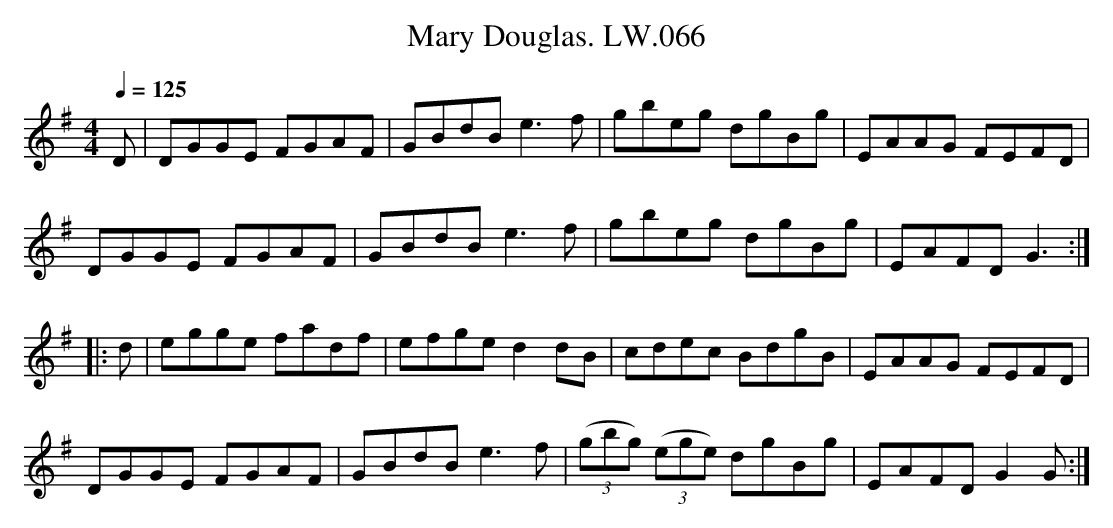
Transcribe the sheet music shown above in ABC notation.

X:1
T:Mary Douglas. LW.066
M:4/4
Q:1/4=125
L:1/8
K:G
D | DGGE FGAF |GBdB e3f | gbeg dgBg | EAAG FEFD |
DGGE FGAF | GBdB e3f | gbeg dgBg | EAFD G3:|
|: d | egge fadf | efge d2dB | cdec BdgB | EAAG FEFD |
DGGE FGAF | GBdB e3f | ((3gbg) ((3ege) dgBg | EAFD G2G:|
